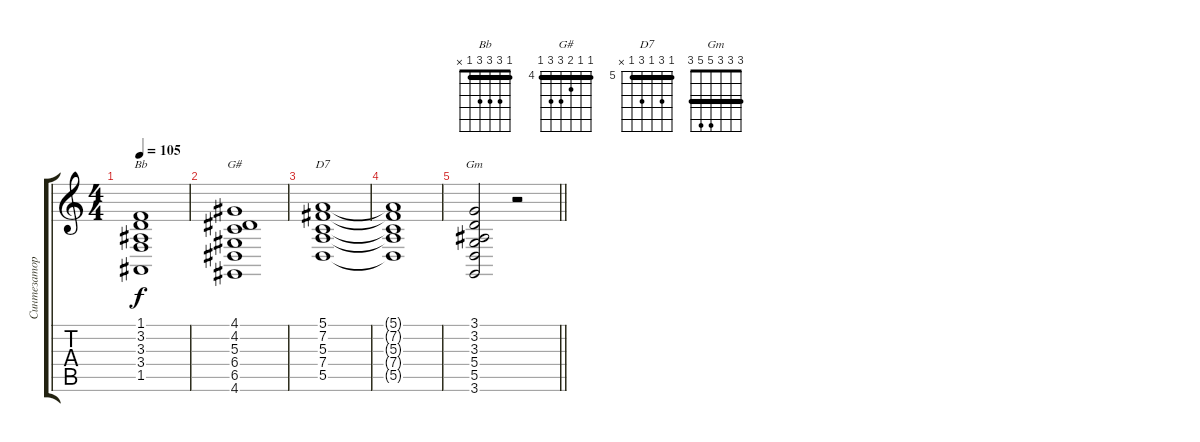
\track ("Синтезатор" "Синтезатор") {solo instrument synthstrings1}
\staff {score tabs}
\tuning (E4 B3 G3 D3 A2 E2) {hide}
\chord ("Bb" 1 3 3 3 1 x) {barre 1}
\chord ("G#" 4 4 5 6 6 4) {firstfret 4 barre 4}
\chord ("D7" 5 7 5 7 5 x) {firstfret 5 barre 5}
\chord ("Gm" 3 3 3 5 5 3) {barre 3}
\ts (4 4)
\tempo 105
\clef g2
\ks c
(1.1 3.2 3.3 3.4 1.5).1{ch "Bb" dy f} |
(4.1 4.2 5.3 6.4 6.5 4.6).1{ch "G#"} |
(5.1 7.2 5.3 7.4 5.5).1{ch "D7"} |
(5.1{t} 7.2{t} 5.3{t} 7.4{t} 5.5{t}).1 |
\barLineRight lightlight
(3.1 3.2 3.3 5.4 5.5 3.6).2{ch "Gm"} r.2
